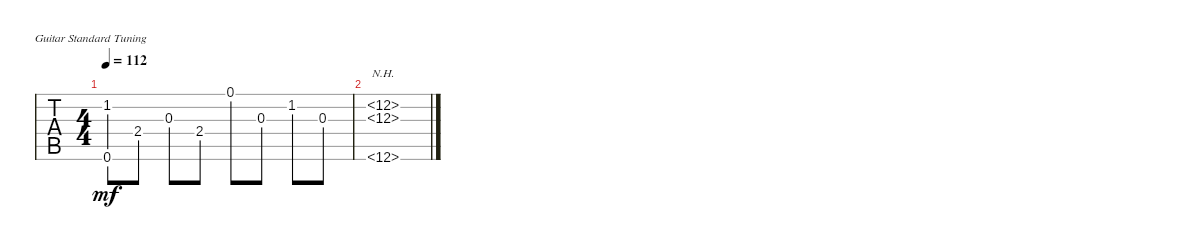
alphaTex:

\defaultSystemsLayout 4
\bracketExtendMode groupsimilarinstruments
\firstSystemTrackNameOrientation horizontal
\otherSystemsTrackNameOrientation horizontal
\track "" {instrument acousticguitarsteel}
\staff {tabs}
\tuning (E4 B3 G3 D3 A2 E2)
\ts (4 4)
\tempo 112
\clef g2
\ks c
(1.2 0.6).8{dy mf} 2.4.8 0.3.8 2.4.8 0.1.8 0.3.8 1.2.8 0.3.8 |
(12.2{nh} 12.3{nh} 12.6{nh}).1
